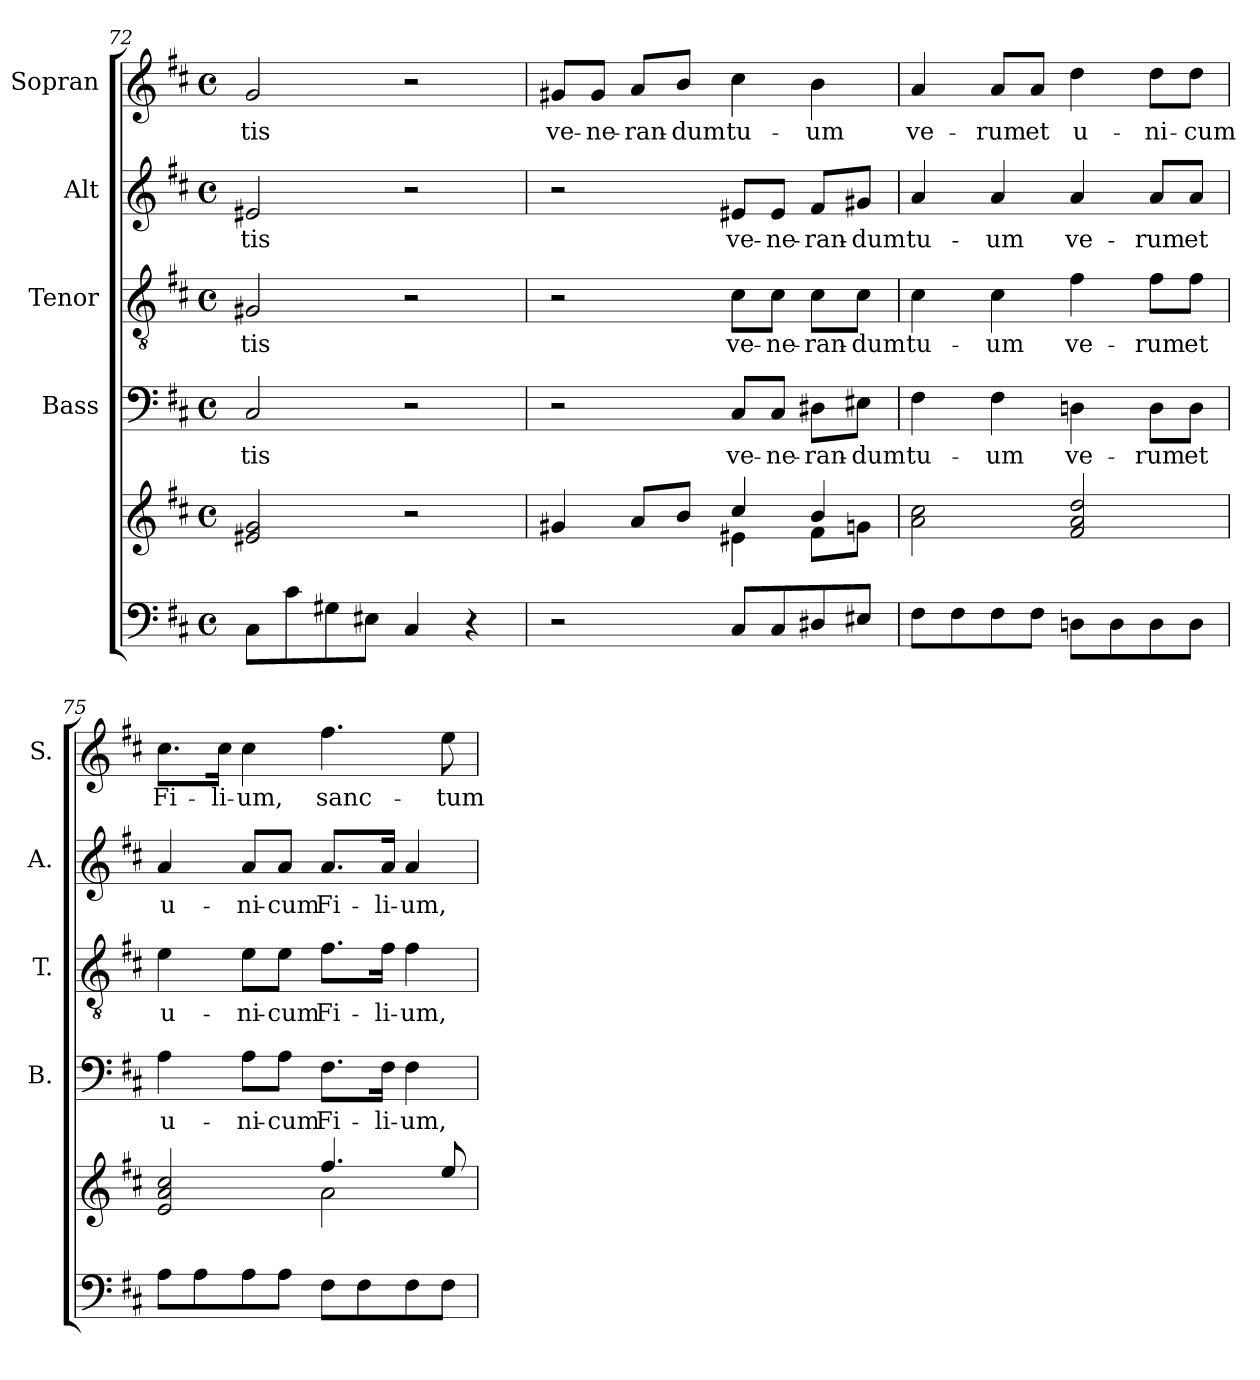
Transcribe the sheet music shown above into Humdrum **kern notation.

**kern	**kern	**kern	**text	**kern	**text	**kern	**text	**kern	**text
*part5	*part5	*part4	*part4	*part3	*part3	*part2	*part2	*part1	*part1
*staff6	*staff5	*staff4	*staff4	*staff3	*staff3	*staff2	*staff2	*staff1	*staff1
*	*	*I"Bass	*	*I"Tenor	*	*I"Alt	*	*I"Sopran	*
*	*	*I'B.	*	*I'T.	*	*I'A.	*	*I'S.	*
!!LO:LB:g=z
*clefF4	*clefG2	*clefF4	*	*clefGv2	*	*clefG2	*	*clefG2	*
*k[f#c#]	*k[f#c#]	*k[f#c#]	*	*k[f#c#]	*	*k[f#c#]	*	*k[f#c#]	*
*D:	*D:	*D:	*	*D:	*	*D:	*	*D:	*
*M4/4	*M4/4	*M4/4	*	*M4/4	*	*M4/4	*	*M4/4	*
*met(c)	*met(c)	*met(c)	*	*met(c)	*	*met(c)	*	*met(c)	*
=72	=72	=72	=72	=72	=72	=72	=72	=72	=72
!	!	!	!LO:LY:b	!	!LO:LY:b	!	!LO:LY:b	!	!LO:LY:b
8C#\L	2e#X/ 2g/	2C#/	-tis	2G#X/	-tis	2e#X/	-tis	2g/	-tis
8c#\	.	.	.	.	.	.	.	.	.
8G#X\	.	.	.	.	.	.	.	.	.
8E#X\J	.	.	.	.	.	.	.	.	.
4C#/	2r	2r	.	2r	.	2r	.	2r	.
4r	.	.	.	.	.	.	.	.	.
!!LO:PB:g=z
=73	=73	=73	=73	=73	=73	=73	=73	=73	=73
*	*^	*	*	*	*	*	*	*	*
!	!	!	!	!	!	!	!	!	!	!LO:LY:b
2r	4g#X/	2ryy	2r	.	2r	.	2r	.	8g#X/L	ve-
!	!	!	!	!	!	!	!	!	!	!LO:LY:b
.	.	.	.	.	.	.	.	.	8g#/J	-ne-
!	!	!	!	!	!	!	!	!	!	!LO:LY:b
.	8a/L	.	.	.	.	.	.	.	8a/L	-ran-
!	!	!	!	!	!	!	!	!	!	!LO:LY:b
.	8b/J	.	.	.	.	.	.	.	8b/J	-dum
!	!	!	!	!LO:LY:b	!	!LO:LY:b	!	!LO:LY:b	!	!LO:LY:b
8C#/L	4cc#/	4e#X\	8C#/L	ve-	8c#\L	ve-	8e#X/L	ve-	4cc#\	tu-
!	!	!	!	!LO:LY:b	!	!LO:LY:b	!	!LO:LY:b	!	!
8C#/	.	.	8C#/J	-ne-	8c#\J	-ne-	8e#/J	-ne-	.	.
!	!	!	!	!LO:LY:b	!	!LO:LY:b	!	!LO:LY:b	!	!LO:LY:b
8D#X/	4b/	8f#\L	8D#X\L	-ran-	8c#\L	-ran-	8f#/L	-ran-	4b\	-um
!	!	!	!	!LO:LY:b	!	!LO:LY:b	!	!LO:LY:b	!	!
8E#X/J	.	8g\J	8E#X\J	-dum	8c#\J	-dum	8g#X/J	-dum	.	.
!!LO:LB:g=z
=74	=74	=74	=74	=74	=74	=74	=74	=74	=74	=74
!	!	!	!	!LO:LY:b	!	!LO:LY:b	!	!LO:LY:b	!	!LO:LY:b
*	*v	*v	*	*	*	*	*	*	*	*
8F#\L	2a\ 2cc#\	4F#\	tu-	4c#\	tu-	4a/	tu-	4a/	ve-
8F#\	.	.	.	.	.	.	.	.	.
!	!	!	!LO:LY:b	!	!LO:LY:b	!	!LO:LY:b	!	!LO:LY:b
8F#\	.	4F#\	-um	4c#\	-um	4a/	-um	8a/L	-rum
!	!	!	!	!	!	!	!	!	!LO:LY:b
8F#\J	.	.	.	.	.	.	.	8a/J	et
!	!	!	!LO:LY:b	!	!LO:LY:b	!	!LO:LY:b	!	!LO:LY:b
8Dn\L	2f#/ 2a/ 2dd/	4Dn\	ve-	4f#\	ve-	4a/	ve-	4dd\	u-
8D\	.	.	.	.	.	.	.	.	.
!	!	!	!LO:LY:b	!	!LO:LY:b	!	!LO:LY:b	!	!LO:LY:b
8D\	.	8D\L	-rum	8f#\L	-rum	8a/L	-rum	8dd\L	-ni-
!	!	!	!LO:LY:b	!	!LO:LY:b	!	!LO:LY:b	!	!LO:LY:b
8D\J	.	8D\J	et	8f#\J	et	8a/J	et	8dd\J	-cum
!!LO:PB:g=z
=75	=75	=75	=75	=75	=75	=75	=75	=75	=75
*	*^	*	*	*	*	*	*	*	*
!	!	!	!	!LO:LY:b	!	!LO:LY:b	!	!LO:LY:b	!	!LO:LY:b
8A\L	2e/ 2a/ 2cc#/	2ryy	4A\	u-	4e\	u-	4a/	u-	8.cc#\L	Fi-
8A\	.	.	.	.	.	.	.	.	.	.
!	!	!	!	!	!	!	!	!	!	!LO:LY:b
.	.	.	.	.	.	.	.	.	16cc#\Jk	-li-
!	!	!	!	!LO:LY:b	!	!LO:LY:b	!	!LO:LY:b	!	!LO:LY:b
8A\	.	.	8A\L	-ni-	8e\L	-ni-	8a/L	-ni-	4cc#\	-um,
!	!	!	!	!LO:LY:b	!	!LO:LY:b	!	!LO:LY:b	!	!
8A\J	.	.	8A\J	-cum	8e\J	-cum	8a/J	-cum	.	.
!	!	!	!	!LO:LY:b	!	!LO:LY:b	!	!LO:LY:b	!	!LO:LY:b
8F#\L	4.ff#/	2a\	8.F#\L	Fi-	8.f#\L	Fi-	8.a/L	Fi-	4.ff#\	sanc-
8F#\	.	.	.	.	.	.	.	.	.	.
!	!	!	!	!LO:LY:b	!	!LO:LY:b	!	!LO:LY:b	!	!
.	.	.	16F#\Jk	-li-	16f#\Jk	-li-	16a/Jk	-li-	.	.
!	!	!	!	!LO:LY:b	!	!LO:LY:b	!	!LO:LY:b	!	!
8F#\	.	.	4F#\	-um,	4f#\	-um,	4a/	-um,	.	.
!	!	!	!	!	!	!	!	!	!	!LO:LY:b
8F#\J	8ee/	.	.	.	.	.	.	.	8ee\	-tum
*	*v	*v	*	*	*	*	*	*	*	*
=	=	=	=	=	=	=	=	=	=
*-	*-	*-	*-	*-	*-	*-	*-	*-	*-
